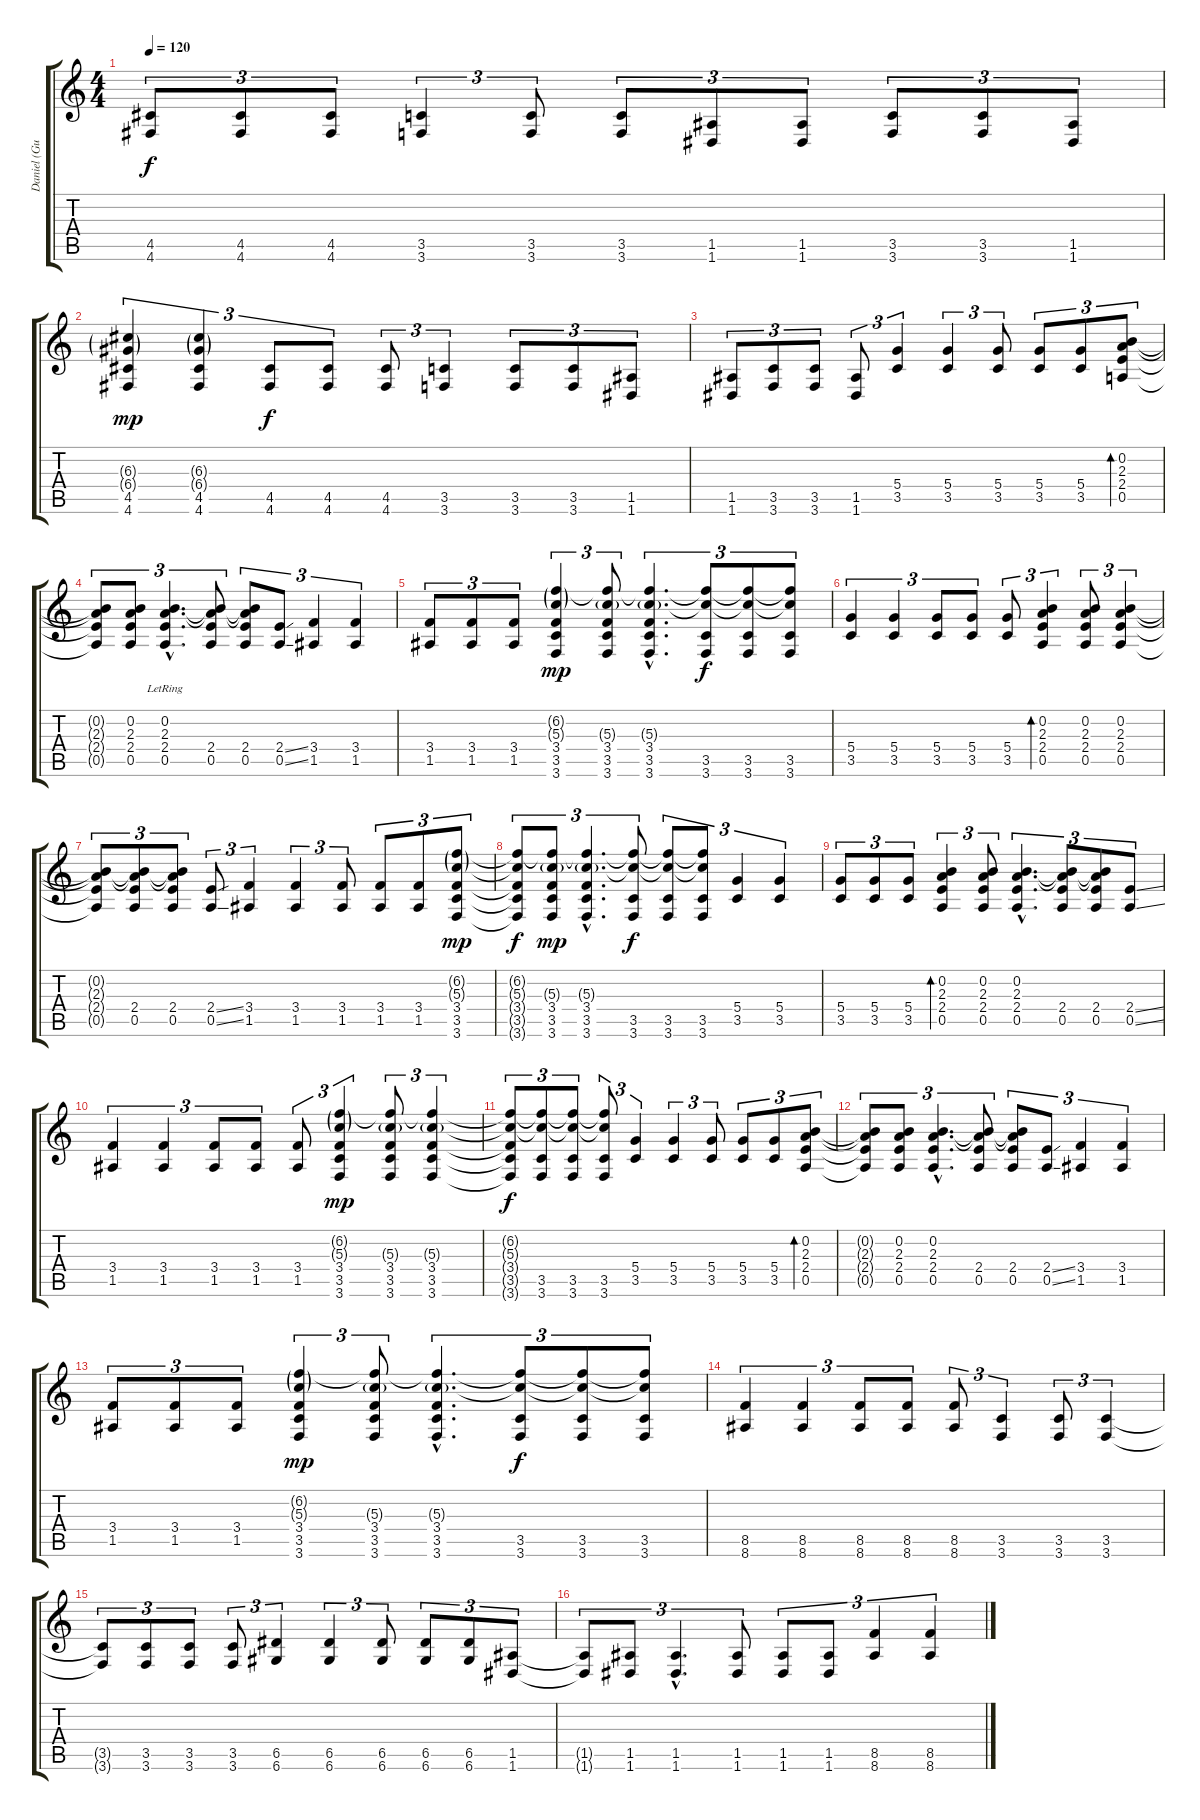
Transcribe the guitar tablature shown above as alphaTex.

\track ("Daniel (Guitarra 1)" "Daniel (Gu") {instrument distortionguitar}
\staff {score tabs}
\tuning (E4 B3 G3 D3 A2 D2) {hide}
\ts (4 4)
\tempo 120
\clef g2
\ks c
(4.5 4.6).8{tu (3 2) dy f} (4.5 4.6).8{tu (3 2)} (4.5 4.6).8{tu (3 2)} (3.5 3.6).4{tu (3 2)} (3.5 3.6).8{tu (3 2)} (3.5 3.6).8{tu (3 2)} (1.5 1.6).8{tu (3 2)} (1.5 1.6).8{tu (3 2)} (3.5 3.6).8{tu (3 2)} (3.5 3.6).8{tu (3 2)} (1.5 1.6).8{tu (3 2)} |
(6.3{g} 6.4{g} 4.5 4.6).4{tu (3 2) dy mp} (6.3{g} 6.4{g} 4.5 4.6).4{tu (3 2)} (4.5 4.6).8{tu (3 2) dy f} (4.5 4.6).8{tu (3 2)} (4.5 4.6).8{tu (3 2)} (3.5 3.6).4{tu (3 2)} (3.5 3.6).8{tu (3 2)} (3.5 3.6).8{tu (3 2)} (1.5 1.6).8{tu (3 2)} |
(1.5 1.6).8{tu (3 2)} (3.5 3.6).8{tu (3 2)} (3.5 3.6).8{tu (3 2)} (1.5 1.6).8{tu (3 2)} (5.4 3.5).4{tu (3 2)} (5.4 3.5).4{tu (3 2)} (5.4 3.5).8{tu (3 2)} (5.4 3.5).8{tu (3 2)} (5.4 3.5).8{tu (3 2)} (0.2 2.3 2.4 0.5).8{tu (3 2) bd 60} |
(0.2{t} 2.3{t} 2.4{t} 0.5{t}).8{tu (3 2)} (0.2 2.3 2.4 0.5).8{tu (3 2)} (0.2{hac} 2.3{hac} 2.4{hac} 0.5{hac lr}).4{d tu (3 2)} (0.2{t} 2.3{t} 2.4 0.5).8{tu (3 2)} (0.2{t} 2.3{t} 2.4 0.5).8{tu (3 2)} (2.4{ss} 0.5{ss}).8{tu (3 2)} (3.4 1.5).4{tu (3 2)} (3.4 1.5).4{tu (3 2)} |
(3.4 1.5).8{tu (3 2)} (3.4 1.5).8{tu (3 2)} (3.4 1.5).8{tu (3 2)} (6.2{g} 5.3{g} 3.4 3.5 3.6).4{tu (3 2) dy mp} (6.2{t} 5.3{g} 3.4 3.5 3.6).8{tu (3 2)} (6.2{hac t} 5.3{g hac} 3.4{hac} 3.5{hac} 3.6{hac}).4{d tu (3 2)} (6.2{t} 5.3{t} 3.5 3.6).8{tu (3 2) dy f} (6.2{t} 5.3{t} 3.5 3.6).8{tu (3 2)} (6.2{t} 5.3{t} 3.5 3.6).8{tu (3 2)} |
(5.4 3.5).4{tu (3 2)} (5.4 3.5).4{tu (3 2)} (5.4 3.5).8{tu (3 2)} (5.4 3.5).8{tu (3 2)} (5.4 3.5).8{tu (3 2)} (0.2 2.3 2.4 0.5).4{tu (3 2) bd 60} (0.2 2.3 2.4 0.5).8{tu (3 2)} (0.2 2.3 2.4 0.5).4{tu (3 2)} |
(0.2{t} 2.3{t} 2.4{t} 0.5{t}).8{tu (3 2)} (0.2{t} 2.3{t} 2.4 0.5).8{tu (3 2)} (0.2{t} 2.3{t} 2.4 0.5).8{tu (3 2)} (2.4{ss} 0.5{ss}).8{tu (3 2)} (3.4 1.5).4{tu (3 2)} (3.4 1.5).4{tu (3 2)} (3.4 1.5).8{tu (3 2)} (3.4 1.5).8{tu (3 2)} (3.4 1.5).8{tu (3 2)} (6.2{g} 5.3{g} 3.4 3.5 3.6).8{tu (3 2) dy mp} |
(6.2{t} 5.3{t} 3.4{t} 3.5{t} 3.6{t}).8{tu (3 2) dy f} (6.2{t} 5.3{g} 3.4 3.5 3.6).8{tu (3 2) dy mp} (6.2{hac t} 5.3{g hac} 3.4{hac} 3.5{hac} 3.6{hac}).4{d tu (3 2)} (6.2{t} 5.3{t} 3.5 3.6).8{tu (3 2) dy f} (6.2{t} 5.3{t} 3.5 3.6).8{tu (3 2)} (6.2{t} 5.3{t} 3.5 3.6).8{tu (3 2)} (5.4 3.5).4{tu (3 2)} (5.4 3.5).4{tu (3 2)} |
(5.4 3.5).8{tu (3 2)} (5.4 3.5).8{tu (3 2)} (5.4 3.5).8{tu (3 2)} (0.2 2.3 2.4 0.5).4{tu (3 2) bd 60} (0.2 2.3 2.4 0.5).8{tu (3 2)} (0.2{hac} 2.3{hac} 2.4{hac} 0.5{hac}).4{d tu (3 2)} (0.2{t} 2.3{t} 2.4 0.5).8{tu (3 2)} (0.2{t} 2.3{t} 2.4 0.5).8{tu (3 2)} (2.4{ss} 0.5{ss}).8{tu (3 2)} |
(3.4 1.5).4{tu (3 2)} (3.4 1.5).4{tu (3 2)} (3.4 1.5).8{tu (3 2)} (3.4 1.5).8{tu (3 2)} (3.4 1.5).8{tu (3 2)} (6.2{g} 5.3{g} 3.4 3.5 3.6).4{tu (3 2) dy mp} (6.2{t} 5.3{g} 3.4 3.5 3.6).8{tu (3 2)} (6.2{t} 5.3{g} 3.4 3.5 3.6).4{tu (3 2)} |
(6.2{t} 5.3{t} 3.4{t} 3.5{t} 3.6{t}).8{tu (3 2) dy f} (6.2{t} 5.3{t} 3.5 3.6).8{tu (3 2)} (6.2{t} 5.3{t} 3.5 3.6).8{tu (3 2)} (6.2{t} 5.3{t} 3.5 3.6).8{tu (3 2)} (5.4 3.5).4{tu (3 2)} (5.4 3.5).4{tu (3 2)} (5.4 3.5).8{tu (3 2)} (5.4 3.5).8{tu (3 2)} (5.4 3.5).8{tu (3 2)} (0.2 2.3 2.4 0.5).8{tu (3 2) bd 60} |
(0.2{t} 2.3{t} 2.4{t} 0.5{t}).8{tu (3 2)} (0.2 2.3 2.4 0.5).8{tu (3 2)} (0.2{hac} 2.3{hac} 2.4{hac} 0.5{hac}).4{d tu (3 2)} (0.2{t} 2.3{t} 2.4 0.5).8{tu (3 2)} (0.2{t} 2.3{t} 2.4 0.5).8{tu (3 2)} (2.4{ss} 0.5{ss}).8{tu (3 2)} (3.4 1.5).4{tu (3 2)} (3.4 1.5).4{tu (3 2)} |
(3.4 1.5).8{tu (3 2)} (3.4 1.5).8{tu (3 2)} (3.4 1.5).8{tu (3 2)} (6.2{g} 5.3{g} 3.4 3.5 3.6).4{tu (3 2) dy mp} (6.2{t} 5.3{g} 3.4 3.5 3.6).8{tu (3 2)} (6.2{hac t} 5.3{g hac} 3.4{hac} 3.5{hac} 3.6{hac}).4{d tu (3 2)} (6.2{t} 5.3{t} 3.5 3.6).8{tu (3 2) dy f} (6.2{t} 5.3{t} 3.5 3.6).8{tu (3 2)} (6.2{t} 5.3{t} 3.5 3.6).8{tu (3 2)} |
(8.5 8.6).4{tu (3 2)} (8.5 8.6).4{tu (3 2)} (8.5 8.6).8{tu (3 2)} (8.5 8.6).8{tu (3 2)} (8.5 8.6).8{tu (3 2)} (3.5 3.6).4{tu (3 2)} (3.5 3.6).8{tu (3 2)} (3.5 3.6).4{tu (3 2)} |
(3.5{t} 3.6{t}).8{tu (3 2)} (3.5 3.6).8{tu (3 2)} (3.5 3.6).8{tu (3 2)} (3.5 3.6).8{tu (3 2)} (6.5 6.6).4{tu (3 2)} (6.5 6.6).4{tu (3 2)} (6.5 6.6).8{tu (3 2)} (6.5 6.6).8{tu (3 2)} (6.5 6.6).8{tu (3 2)} (1.5 1.6).8{tu (3 2)} |
(1.5{t} 1.6{t}).8{tu (3 2)} (1.5 1.6).8{tu (3 2)} (1.5{hac} 1.6{hac}).4{d tu (3 2)} (1.5 1.6).8{tu (3 2)} (1.5 1.6).8{tu (3 2)} (1.5 1.6).8{tu (3 2)} (8.5 8.6).4{tu (3 2)} (8.5 8.6).4{tu (3 2)}
